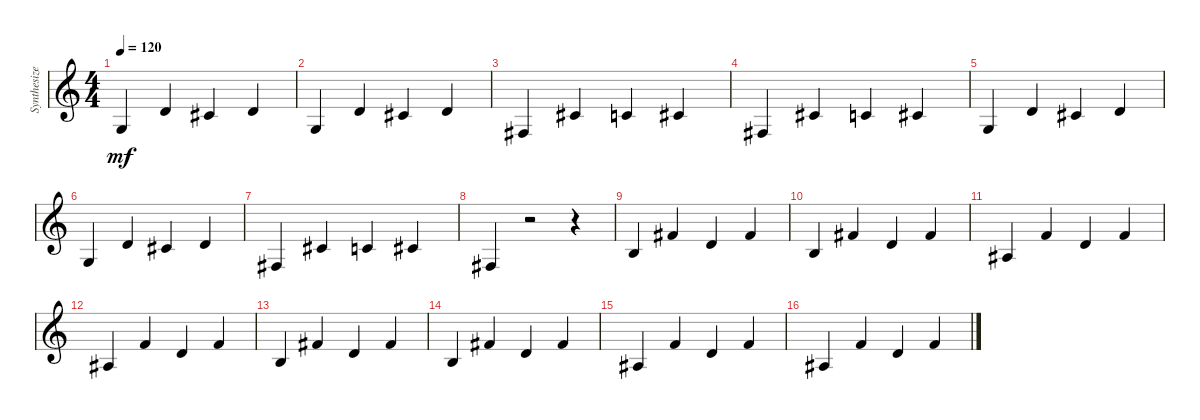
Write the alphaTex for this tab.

\track ("Synthesizer" "Synthesize") {instrument fx1rain}
\staff {score}
\tuning (E4 B3 G3 D3 A2 E2 B1) {hide}
\ts (4 4)
\tempo 120
\clef g2
\ks c
0.3.4{dy mf} 3.2.4 2.2.4 3.2.4 |
0.3.4 3.2.4 2.2.4 3.2.4 |
4.4.4 2.2.4 1.2.4 2.2.4 |
4.4.4 2.2.4 1.2.4 2.2.4 |
0.3.4 3.2.4 2.2.4 3.2.4 |
0.3.4 3.2.4 2.2.4 3.2.4 |
4.4.4 2.2.4 1.2.4 2.2.4 |
4.4.4 r.2 r.4 |
0.2.4 2.1.4 3.2.4 2.1.4 |
0.2.4 2.1.4 3.2.4 2.1.4 |
3.3.4 1.1.4 3.2.4 1.1.4 |
3.3.4 1.1.4 3.2.4 1.1.4 |
0.2.4 2.1.4 3.2.4 2.1.4 |
0.2.4 2.1.4 3.2.4 2.1.4 |
3.3.4 1.1.4 3.2.4 1.1.4 |
3.3.4 1.1.4 3.2.4 1.1.4
